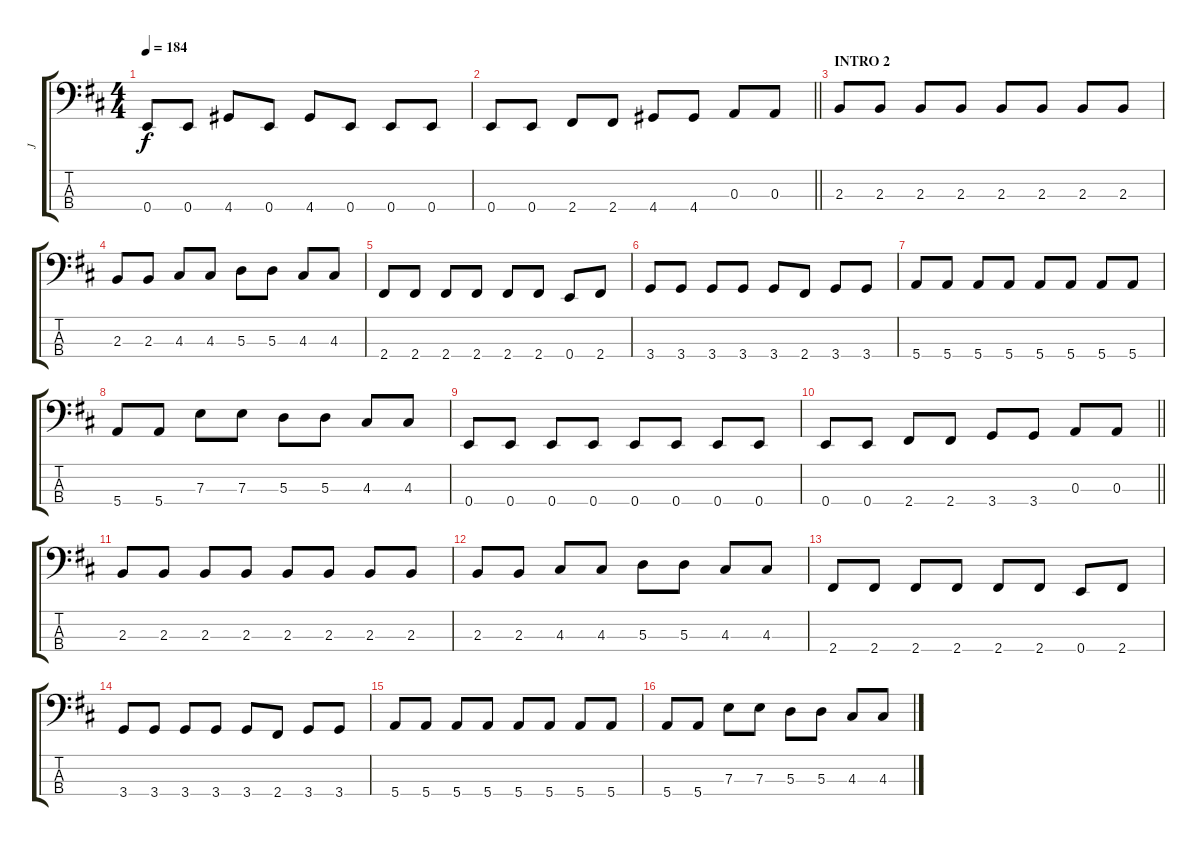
\track ("J" "J") {instrument electricbassfinger}
\staff {score tabs}
\tuning (G2 D2 A1 E1) {hide}
\ts (4 4)
\tempo 184
\clef f4
\ks bminor
0.4{t}.8{dy f} 0.4.8 4.4.8 0.4.8 4.4.8 0.4.8 0.4.8 0.4.8 |
\barLineRight lightlight
0.4.8 0.4.8 2.4.8 2.4.8 4.4.8 4.4.8 0.3.8 0.3.8 |
\section ("" "INTRO 2")
2.3.8 2.3.8 2.3.8 2.3.8 2.3.8 2.3.8 2.3.8 2.3.8 |
2.3.8 2.3.8 4.3.8 4.3.8 5.3.8 5.3.8 4.3.8 4.3.8 |
2.4.8 2.4.8 2.4.8 2.4.8 2.4.8 2.4.8 0.4.8 2.4.8 |
3.4.8 3.4.8 3.4.8 3.4.8 3.4.8 2.4.8 3.4.8 3.4.8 |
5.4.8 5.4.8 5.4.8 5.4.8 5.4.8 5.4.8 5.4.8 5.4.8 |
5.4.8 5.4.8 7.3.8 7.3.8 5.3.8 5.3.8 4.3.8 4.3.8 |
0.4.8 0.4.8 0.4.8 0.4.8 0.4.8 0.4.8 0.4.8 0.4.8 |
\barLineRight lightlight
0.4.8 0.4.8 2.4.8 2.4.8 3.4.8 3.4.8 0.3.8 0.3.8 |
2.3.8 2.3.8 2.3.8 2.3.8 2.3.8 2.3.8 2.3.8 2.3.8 |
2.3.8 2.3.8 4.3.8 4.3.8 5.3.8 5.3.8 4.3.8 4.3.8 |
2.4.8 2.4.8 2.4.8 2.4.8 2.4.8 2.4.8 0.4.8 2.4.8 |
3.4.8 3.4.8 3.4.8 3.4.8 3.4.8 2.4.8 3.4.8 3.4.8 |
5.4.8 5.4.8 5.4.8 5.4.8 5.4.8 5.4.8 5.4.8 5.4.8 |
5.4.8 5.4.8 7.3.8 7.3.8 5.3.8 5.3.8 4.3.8 4.3.8
